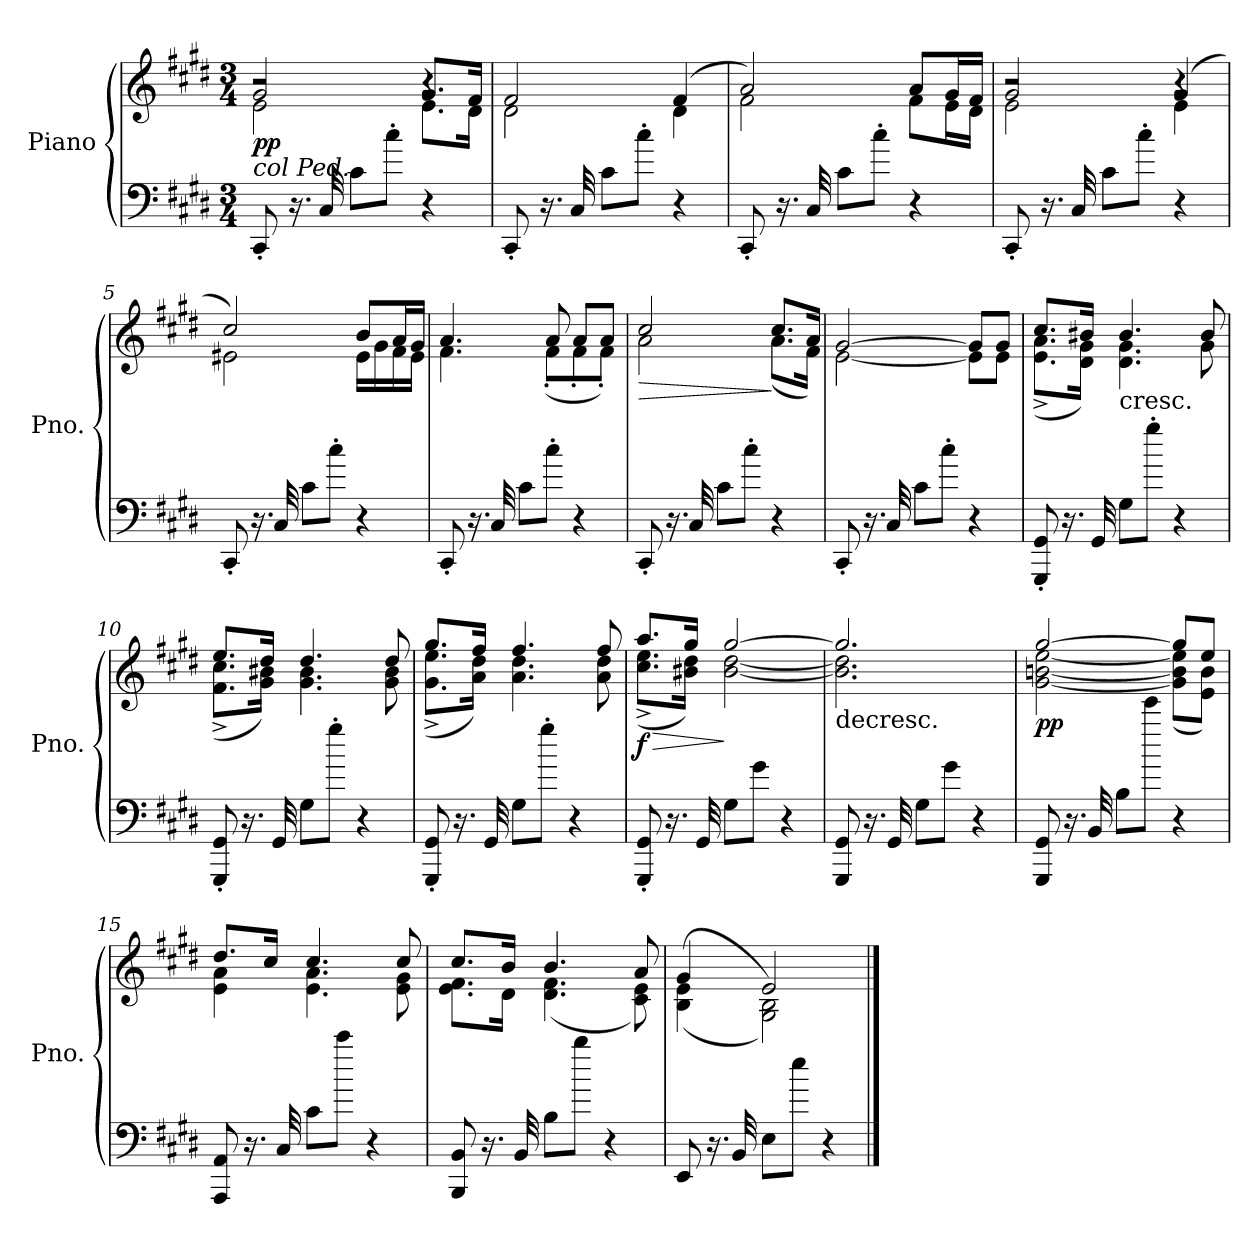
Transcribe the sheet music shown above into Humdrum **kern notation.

**kern	**kern	**dynam
*part1	*part1	*part1
*staff2	*staff1	*staff1/2
*I"Piano	*	*
*I'Pno.	*	*
*clefF4	*clefG2	*
*k[f#c#g#d#]	*k[f#c#g#d#]	*
*M3/4	*M3/4	*
=1	=1	=1
*	*^	*
*	*	*^	*
!	!LO:TX:b:i:t=col Ped.	!	!	!
!	!	!	!	!LO:DY:b
8CC#'/	2g#/	2e\	2r	pp
16.r	.	.	.	.
32C#/	.	.	.	.
8c#\L	.	.	.	.
8cc#'\J	.	.	.	.
4r	8.g#/L	4r	8.e\L	.
.	16f#/Jk	.	16d#\Jk	.
*	*	*v	*v	*
=2	=2	=2	=2
8CC#'/	2f#/	2d#\	.
16.r	.	.	.
32C#/	.	.	.
8c#\L	.	.	.
8cc#'\J	.	.	.
4r	(>4f#/	4d#\	.
=3	=3	=3	=3
8CC#'/	2a/)	2f#\	.
16.r	.	.	.
32C#/	.	.	.
8c#\L	.	.	.
8cc#'\J	.	.	.
4r	8a/L	8f#\L	.
.	16g#/L	16e\L	.
.	16f#/JJ	16d#\JJ	.
!!LO:LB:g=z
=4	=4	=4	=4
*	*	*^	*
8CC#'/	2g#/	2r	2e\	.
16.r	.	.	.	.
32C#/	.	.	.	.
8c#\L	.	.	.	.
8cc#'\J	.	.	.	.
4r	(>4g#/	4e\	4r	.
*	*	*v	*v	*
=5	=5	=5	=5
8CC#'/	2cc#/)	2e#X\	.
16.r	.	.	.
32C#/	.	.	.
8c#\L	.	.	.
8cc#'\J	.	.	.
4r	8b/L	16e#\LL	.
.	.	16g#\	.
.	16a/L	16f#\	.
.	16g#/JJ	16e#\JJ	.
=6	=6	=6	=6
8CC#'/	4.a/	4.f#\	.
16.r	.	.	.
32C#/	.	.	.
8c#\L	.	.	.
8cc#'\J	8a/	(<8f#'\L	.
4r	8a/L	8f#'\	.
.	8a/J	8f#'\J)	.
=7	=7	=7	=7
!	!	!	!LO:HP:b
8CC#'/	2cc#/	2a\	>
16.r	.	.	.
32C#/	.	.	.
8c#\L	.	.	.
8cc#'\J	.	.	.
4r	8.cc#/L	(<8.a\L	]
.	16a/Jk	16f#\Jk)	.
!!LO:LB:g=z	!!
=8	=8	=8	=8
8CC#'/	[2g#/	[2e\	.
16.r	.	.	.
32C#/	.	.	.
8c#\L	.	.	.
8cc#'\J	.	.	.
4r	8g#/L]	8e\L]	.
.	8g#/J	8e\J	.
=9	=9	=9	=9
8GGG#/' 8GG#/'	8.cc#/L	(>8.e\^ 8.a\^L	.
16.r	.	.	.
.	16b#X/Jk	16d#\ 16g#\Jk)	.
32GG#/	.	.	.
!	!LO:TX:b:t=cresc.	!	!
8G#\L	4.b#/	4.d#\ 4.g#\	.
8gg#'\J	.	.	.
4r	.	.	.
.	8b#/	8g#\	.
=10	=10	=10	=10
8GGG#/' 8GG#/'	8.ee/L	(>8.f#\^ 8.cc#\^L	.
16.r	.	.	.
.	16dd#/Jk	16g#\ 16b#X\Jk)	.
32GG#/	.	.	.
8G#\L	4.dd#/	4.g#\ 4.b#\	.
8gg#'\J	.	.	.
4r	.	.	.
.	8dd#/	8g#\ 8b#\	.
=11	=11	=11	=11
8GGG#/' 8GG#/'	8.gg#/L	(>8.g#\^ 8.ee\^L	.
16.r	.	.	.
.	16ff#/Jk	16a\ 16dd#\Jk)	.
32GG#/	.	.	.
8G#\L	4.ff#/	4.a\ 4.dd#\	.
8gg#'\J	.	.	.
4r	.	.	.
.	8ff#/	8a\ 8dd#\	.
!!LO:LB:g=z	!!
=12	=12	=12	=12
!	!	!	!LO:HP:b
!	!	!	!LO:DY:n=1:b
8GGG#/' 8GG#/'	8.aa/L	(>8.cc#\^ 8.ee\^L	> f
16.r	.	.	.
.	16gg#/Jk	16b#X\ 16dd#\Jk)	.
32GG#/	.	.	.
8G#\L	[2gg#/	[2b#\ [2dd#\	]
8g#\J	.	.	.
4r	.	.	.
!!LO:LB:g=z	!!
=13	=13	=13	=13
!	!LO:TX:b:t=decresc.	!	!
8GGG#/ 8GG#/	2.gg#/]	2.b#\] 2.dd#\]	.
16.r	.	.	.
32GG#/	.	.	.
8G#\L	.	.	.
8g#\J	.	.	.
4r	.	.	.
=14	=14	=14	=14
!	!	!	!LO:DY:b
8GGG#/ 8GG#/	[2gg#/	[2g#\ [2bn\ [2ee\	pp
16.r	.	.	.
32BB/	.	.	.
8B\L	.	.	.
8eee\J	.	.	.
4r	8gg#/L]	(>8g#\] 8b\] 8ee\]L	.
.	8ee/J	8e\ 8b\J)	.
=15	=15	=15	=15
8AAA/ 8AA/	8.dd#/L	4e\ 4a\	.
16.r	.	.	.
.	16cc#/Jk	.	.
32C#/	.	.	.
8c#\L	4.cc#/	4.e\ 4.a\	.
8ccc#\J	.	.	.
4r	.	.	.
.	8cc#/	8e\ 8g#\	.
=16	=16	=16	=16
8BBB/ 8BB/	8.cc#/L	8.e\ 8.f#\L	.
16.r	.	.	.
.	16b/Jk	16d#\Jk	.
32BB/	.	.	.
8B\L	4.b/	(>4.d#\ 4.f#\	.
8bb\J	.	.	.
4r	.	.	.
.	8a/	8c#\ 8e\)	.
=17	=17	=17	=17
8EE/	4g#/	(>(<4B\ 4e\	.
16.r	.	.	.
32BB/	.	.	.
8E\L	2e/	2G#\ 2B\))	.
8ee\J	.	.	.
4r	.	.	.
*	*v	*v	*
==	==	==
*-	*-	*-
